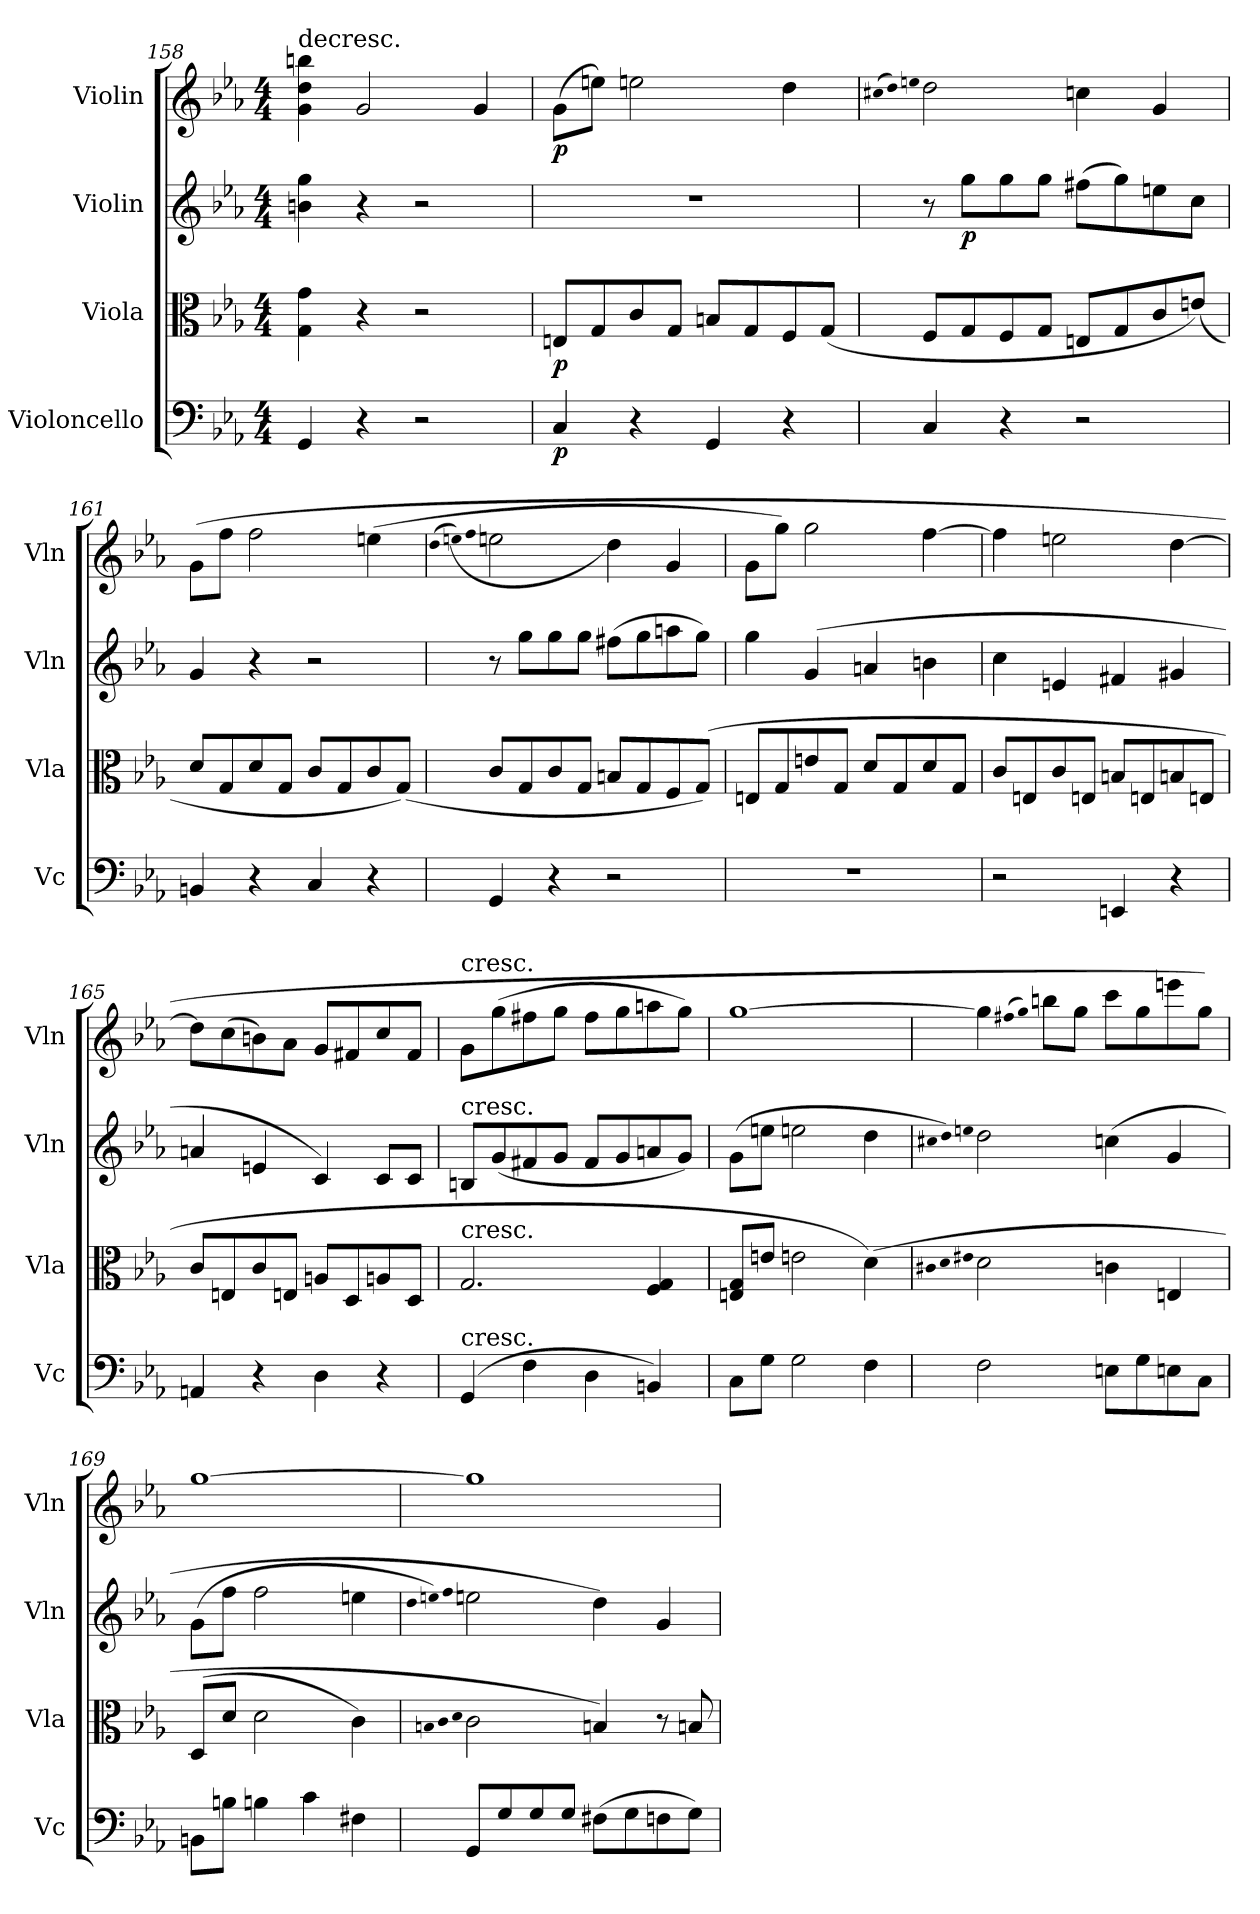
**kern	**dynam	**kern	**dynam	**kern	**dynam	**kern	**dynam
*part4	*part4	*part3	*part3	*part2	*part2	*part1	*part1
*staff4	*staff4	*staff3	*staff3	*staff2	*staff2	*staff1	*staff1
*I"Violoncello	*	*I"Viola	*	*I"Violin	*	*I"Violin	*
*I'Vc	*	*I'Vla	*	*I'Vln	*	*I'Vln	*
*clefF4	*	*clefC3	*	*clefG2	*	*clefG2	*
*k[b-e-a-]	*	*k[b-e-a-]	*	*k[b-e-a-]	*	*k[b-e-a-]	*
*c:	*	*c:	*	*c:	*	*c:	*
*M4/4	*	*M4/4	*	*M4/4	*	*M4/4	*
=158	=158	=158	=158	=158	=158	=158	=158
!	!	!	!	!	!	!LO:TX:t=decresc.	!
4GG/	.	4G\ 4g\	.	4bn\ 4gg\	.	4g\ 4dd\ 4bbn\	.
4r	.	4r	.	4r	.	2g/	.
2r	.	2r	.	2r	.	.	.
.	.	.	.	.	.	4g/	.
=159	=159	=159	=159	=159	=159	=159	=159
4C/	p	8En/L	p	1r	.	(8g\L	p
.	.	8G/	.	.	.	8een\J)	.
4r	.	8c/	.	.	.	2een\	.
.	.	8G/J	.	.	.	.	.
4GG/	.	8Bn/L	.	.	.	.	.
.	.	8G/	.	.	.	.	.
4r	.	8F/	.	.	.	4dd\	.
.	.	(8G/J	.	.	.	.	.
=160	=160	=160	=160	=160	=160	=160	=160
.	.	.	.	.	.	(qcc#X	.
.	.	.	.	.	.	qdd)	.
.	.	.	.	.	.	qeen	.
4C/	.	8F/L	.	8r	.	2dd\	.
.	.	8G/	.	8gg\L	p	.	.
4r	.	8F/	.	8gg\	.	.	.
.	.	8G/J	.	8gg\J	.	.	.
2r	.	8En/L	.	(8ff#X\L	.	4ccn\	.
.	.	8G/	.	8gg\)	.	.	.
.	.	8c/	.	8een\	.	4g/	.
.	.	(8en/J)	.	8cc\J	.	.	.
=161	=161	=161	=161	=161	=161	=161	=161
4BBn/	.	8d/L	.	4g/	.	(8g\L	.
.	.	8G/	.	.	.	8ff\J	.
4r	.	8d/	.	4r	.	2ff\	.
.	.	8G/J	.	.	.	.	.
4C/	.	8c/L	.	2r	.	.	.
.	.	8G/	.	.	.	.	.
4r	.	8c/	.	.	.	(4een\	.
.	.	(8G/J)	.	.	.	.	.
=162	=162	=162	=162	=162	=162	=162	=162
.	.	.	.	.	.	(qdd	.
.	.	.	.	.	.	(qeen)	.
.	.	.	.	.	.	qff	.
4GG/	.	8c/L	.	8r	.	2een\	.
.	.	8G/	.	8gg\L	.	.	.
4r	.	8c/	.	8gg\	.	.	.
.	.	8G/J	.	8gg\J	.	.	.
2r	.	8Bn/L	.	(8ff#X\L	.	4dd\)	.
.	.	8G/	.	8gg\	.	.	.
.	.	8F/	.	8aan\	.	4g/	.
.	.	(8G/J)	.	8gg\J)	.	.	.
=163	=163	=163	=163	=163	=163	=163	=163
1r	.	8En/L	.	4gg\	.	8g\L	.
.	.	8G/	.	.	.	8gg\J)	.
.	.	8en/	.	(4g/	.	2gg\	.
.	.	8G/J	.	.	.	.	.
.	.	8d/L	.	4an/	.	.	.
.	.	8G/	.	.	.	.	.
.	.	8d/	.	4bn\	.	[4ff\	.
.	.	8G/J	.	.	.	.	.
=164	=164	=164	=164	=164	=164	=164	=164
2r	.	8c/L	.	4cc\	.	4ff\]	.
.	.	8En/	.	.	.	.	.
.	.	8c/	.	4en/	.	2een\	.
.	.	8En/J	.	.	.	.	.
4EEn/	.	8Bn/L	.	4f#X/	.	.	.
.	.	8En/	.	.	.	.	.
4r	.	8Bn/	.	4g#X/	.	[4dd\	.
.	.	8En/J	.	.	.	.	.
=165	=165	=165	=165	=165	=165	=165	=165
4AAn/	.	8c/L	.	4an/	.	8dd\L]	.
.	.	8En/	.	.	.	(8cc\	.
4r	.	8c/	.	4en/	.	8bn\)	.
.	.	8En/J	.	.	.	8a-\J	.
4D\	.	8An/L	.	4c/)	.	8g/L	.
.	.	8D/	.	.	.	8f#X/	.
4r	.	8An/	.	8c/L	.	8cc/	.
.	.	8D/J	.	8c/J	.	8f#/J	.
=166	=166	=166	=166	=166	=166	=166	=166
!	!	!	!	!	!	!LO:TX:t=cresc.	!
!	!	!	!	!LO:TX:t=cresc.	!	!	!
!	!	!LO:TX:t=cresc.	!	!	!	!	!
!LO:TX:t=cresc.	!	!	!	!	!	!	!
(4GG/	.	2.G/	.	8Bn/L	.	8g\L	.
.	.	.	.	(8g/	.	(8gg\	.
4F\	.	.	.	8f#X/	.	8ff#X\	.
.	.	.	.	8g/J	.	8gg\J	.
4D\	.	.	.	8f#/L	.	8ff#\L	.
.	.	.	.	8g/	.	8gg\	.
4BBn/)	.	4F/ 4G/	.	8an/	.	8aan\	.
.	.	.	.	8g/J)	.	8gg\J)	.
=167	=167	=167	=167	=167	=167	=167	=167
8C\L	.	8En/ 8G/L	.	(8g\L	.	[1gg	.
8G\J	.	8en/J	.	8een\J	.	.	.
2G\	.	2en\	.	2een\	.	.	.
4F\	.	(4d\)	.	4dd\	.	.	.
=168	=168	=168	=168	=168	=168	=168	=168
.	.	qc#X	.	qcc#X	.	.	.
.	.	qd	.	qdd)	.	.	.
.	.	qe#X	.	qeen	.	.	.
2F\	.	2d\	.	2dd\	.	4gg\]	.
.	.	.	.	.	.	(qff#X	.
.	.	.	.	.	.	qgg)	.
.	.	.	.	.	.	8bbn\L	.
.	.	.	.	.	.	8gg\J	.
8En\L	.	4cn\	.	(4ccn\	.	8ccc\L	.
8G\	.	.	.	.	.	8gg\	.
8En\	.	4En/	.	4g/	.	8eeen\	.
8C\J	.	.	.	.	.	8gg\J)	.
=169	=169	=169	=169	=169	=169	=169	=169
8BBn\L	.	(8D/L	.	(8g\L	.	[1gg	.
8Bn\J	.	8d/J	.	8ff\J	.	.	.
4Bn\	.	2d\	.	2ff\	.	.	.
4c\	.	.	.	.	.	.	.
4F#X\	.	4c\)	.	4een\	.	.	.
=170	=170	=170	=170	=170	=170	=170	=170
.	.	qBn	.	qdd	.	.	.
.	.	qc	.	qeen)	.	.	.
.	.	qd	.	qff	.	.	.
8GG/L	.	2c\	.	2een\	.	1gg]	.
8G/	.	.	.	.	.	.	.
8G/	.	.	.	.	.	.	.
8G/J	.	.	.	.	.	.	.
(8F#X\L	.	4Bn/)	.	4dd\)	.	.	.
8G\	.	.	.	.	.	.	.
8Fn\	.	8r	.	4g/	.	.	.
8G\J)	.	8Bn/	.	.	.	.	.
=	=	=	=	=	=	=	=
*-	*-	*-	*-	*-	*-	*-	*-
